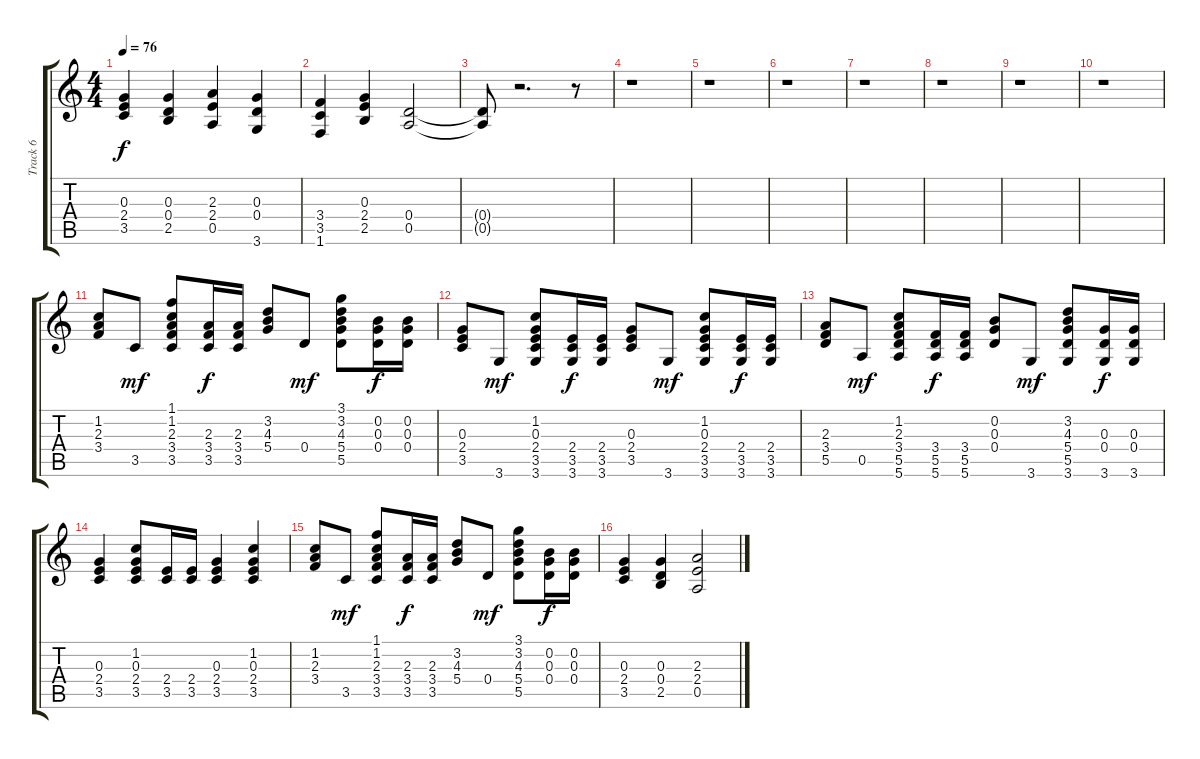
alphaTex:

\track ("Track 6" "Track 6") {instrument electricguitarjazz}
\staff {score tabs}
\tuning (E4 B3 G3 D3 A2 E2) {hide}
\ts (4 4)
\tempo 76
\clef g2
\ks c
(0.3 2.4 3.5).4{dy f} (0.3 0.4 2.5).4 (2.3 2.4 0.5).4 (0.3 0.4 3.6).4 |
(3.4 3.5 1.6).4 (0.3 2.4 2.5).4 (0.4 0.5).2 |
(0.4{t} 0.5{t}).8 r.2{d} r.8 |
r.1 |
r.1 |
r.1 |
r.1 |
r.1 |
r.1 |
r.1 |
(1.2 2.3 3.4).8 3.5.8{dy mf} (1.1 1.2 2.3 3.4 3.5).8 (2.3 3.4 3.5).16{dy f} (2.3 3.4 3.5).16 (3.2 4.3 5.4).8 0.4.8{dy mf} (3.1 3.2 4.3 5.4 5.5).8 (0.2 0.3 0.4).16{dy f} (0.2 0.3 0.4).16 |
(0.3 2.4 3.5).8 3.6.8{dy mf} (1.2 0.3 2.4 3.5 3.6).8 (2.4 3.5 3.6).16{dy f} (2.4 3.5 3.6).16 (0.3 2.4 3.5).8 3.6.8{dy mf} (1.2 0.3 2.4 3.5 3.6).8 (2.4 3.5 3.6).16{dy f} (2.4 3.5 3.6).16 |
(2.3 3.4 5.5).8 0.5.8{dy mf} (1.2 2.3 3.4 5.5 5.6).8 (3.4 5.5 5.6).16{dy f} (3.4 5.5 5.6).16 (0.2 0.3 0.4).8 3.6.8{dy mf} (3.2 4.3 5.4 5.5 3.6).8 (0.3 0.4 3.6).16{dy f} (0.3 0.4 3.6).16 |
(0.3 2.4 3.5).4 (1.2 0.3 2.4 3.5).8 (2.4 3.5).16 (2.4 3.5).16 (0.3 2.4 3.5).4 (1.2 0.3 2.4 3.5).4 |
(1.2 2.3 3.4).8 3.5.8{dy mf} (1.1 1.2 2.3 3.4 3.5).8 (2.3 3.4 3.5).16{dy f} (2.3 3.4 3.5).16 (3.2 4.3 5.4).8 0.4.8{dy mf} (3.1 3.2 4.3 5.4 5.5).8 (0.2 0.3 0.4).16{dy f} (0.2 0.3 0.4).16 |
(0.3 2.4 3.5).4 (0.3 0.4 2.5).4 (2.3 2.4 0.5).2
